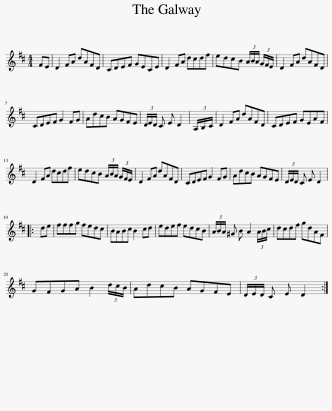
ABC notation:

X:1
L:1/8
M:4/4
I:linebreak $
K:D
V:1 treble
V:1
 FE | D2 FA dAFD | CDEF GECE | D2 FA dcdf | edcB (3A/B/A/ (3G/F/E/ | %5
 D2 FA dAFD |$ CDEF G2 FG | AdcB AGFE | (3D/E/D/ C E D2 | (3A,/B,/C/ | %10
 D2 FA dAFD | CDEF GEAF |$ D2 FA dcdf | edcB (3A/B/A/ (3G/F/E/ | D2 FA dAFD | %15
 CDEF G2 FG | AdcB AGFE | (3D/E/D/ C E D2 |:$ de | fffg fedc | %20
 BABc B2 cd | edef edcB | (3A/B/A/ ^G B A2 (3A/B/c/ | dcdf gdAF |$ GFGA B2 (3d/c/B/ | %25
 AdcB AGFE | (3D/E/D/ C E D2 :| %27
